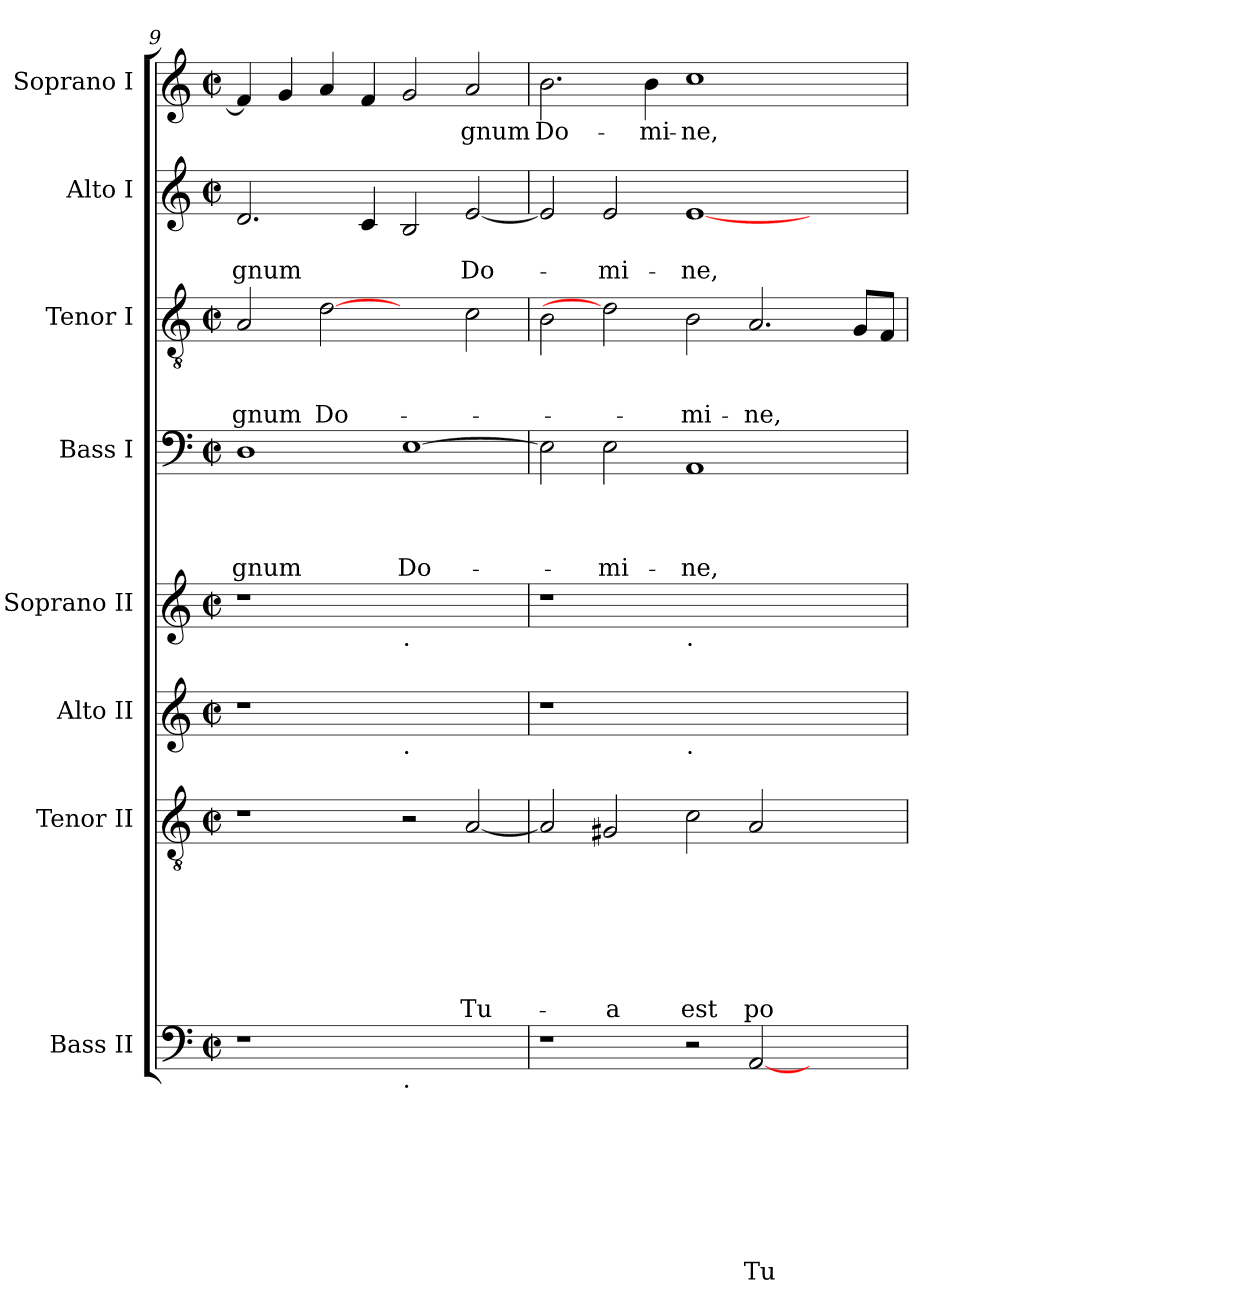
**kern	**text	**text	**text	**text	**text	**text	**text	**text	**kern	**text	**text	**text	**text	**text	**text	**text	**kern	**kern	**kern	**text	**text	**text	**text	**kern	**text	**text	**text	**kern	**text	**text	**kern	**text
*part8	*part8	*part8	*part8	*part8	*part8	*part8	*part8	*part8	*part7	*part7	*part7	*part7	*part7	*part7	*part7	*part7	*part6	*part5	*part4	*part4	*part4	*part4	*part4	*part3	*part3	*part3	*part3	*part2	*part2	*part2	*part1	*part1
*staff8	*staff8	*staff8	*staff8	*staff8	*staff8	*staff8	*staff8	*staff8	*staff7	*staff7	*staff7	*staff7	*staff7	*staff7	*staff7	*staff7	*staff6	*staff5	*staff4	*staff4	*staff4	*staff4	*staff4	*staff3	*staff3	*staff3	*staff3	*staff2	*staff2	*staff2	*staff1	*staff1
*I"Bass II	*	*	*	*	*	*	*	*	*I"Tenor II	*	*	*	*	*	*	*	*I"Alto II	*I"Soprano II	*I"Bass I	*	*	*	*	*I"Tenor I	*	*	*	*I"Alto I	*	*	*I"Soprano I	*
!!LO:LB:g=z
*clefF4	*	*	*	*	*	*	*	*	*clefGv2	*	*	*	*	*	*	*	*clefG2	*clefG2	*clefF4	*	*	*	*	*clefGv2	*	*	*	*clefG2	*	*	*clefG2	*
*k[]	*	*	*	*	*	*	*	*	*k[]	*	*	*	*	*	*	*	*k[]	*k[]	*k[]	*	*	*	*	*k[]	*	*	*	*k[]	*	*	*k[]	*
*C:	*	*	*	*	*	*	*	*	*C:	*	*	*	*	*	*	*	*C:	*C:	*C:	*	*	*	*	*C:	*	*	*	*C:	*	*	*C:	*
*M2/2	*	*	*	*	*	*	*	*	*M2/2	*	*	*	*	*	*	*	*M2/2	*M2/2	*M2/2	*	*	*	*	*M2/2	*	*	*	*M2/2	*	*	*M2/2	*
*met(c|)	*	*	*	*	*	*	*	*	*met(c|)	*	*	*	*	*	*	*	*met(c|)	*met(c|)	*met(c|)	*	*	*	*	*met(c|)	*	*	*	*met(c|)	*	*	*met(c|)	*
=9	=9	=9	=9	=9	=9	=9	=9	=9	=9	=9	=9	=9	=9	=9	=9	=9	=9	=9	=9	=9	=9	=9	=9	=9	=9	=9	=9	=9	=9	=9	=9	=9
!	!	!	!	!	!	!	!	!	!	!	!	!	!	!	!	!	!	!	!	!	!	!	!LO:LY:b	!	!	!	!LO:LY:b	!	!	!LO:LY:b	!	!
1r	.	.	.	.	.	.	.	.	1r	.	.	.	.	.	.	.	1r	1r	1D	.	.	.	-gnum	2A/	.	.	-gnum	2.d/	.	-gnum	4f/]	.
.	.	.	.	.	.	.	.	.	.	.	.	.	.	.	.	.	.	.	.	.	.	.	.	.	.	.	.	.	.	.	4g/	.
!	!	!	!	!	!	!	!	!	!	!	!	!	!	!	!	!	!	!	!	!	!	!	!	!	!	!	!LO:LY:b	!	!	!	!	!
.	.	.	.	.	.	.	.	.	.	.	.	.	.	.	.	.	.	.	.	.	.	.	.	[2d	.	.	Do-	.	.	.	4a/	.
.	.	.	.	.	.	.	.	.	.	.	.	.	.	.	.	.	.	.	.	.	.	.	.	.	.	.	.	4c/	.	.	4f/	.
!	!	!	!	!	!	!	!	!	!	!	!	!	!	!	!	!	!	!LO:TX:b:t=.	!	!	!	!	!	!	!	!	!	!	!	!	!	!
!	!	!	!	!	!	!	!	!	!	!	!	!	!	!	!	!	!LO:TX:b:t=.	!	!	!	!	!	!	!	!	!	!	!	!	!	!	!
!LO:TX:b:t=.	!	!	!	!	!	!	!	!	!	!	!	!	!	!	!	!	!	!	!	!	!	!	!	!	!	!	!	!	!	!	!	!
!	!	!	!	!	!	!	!	!	!	!	!	!	!	!	!	!	!	!	!	!	!	!	!LO:LY:b	!	!	!	!	!	!	!	!	!
1ryy	.	.	.	.	.	.	.	.	2r	.	.	.	.	.	.	.	1ryy	1ryy	[>1E	.	.	.	Do-	2ryy	.	.	.	2B/	.	.	2g/	.
!	!	!	!	!	!	!	!	!	!	!	!	!	!	!	!	!LO:LY:b	!	!	!	!	!	!	!	!	!	!	!	!	!	!LO:LY:b	!	!LO:LY:b
.	.	.	.	.	.	.	.	.	[<2A/	.	.	.	.	.	.	Tu-	.	.	.	.	.	.	.	2c\	.	.	.	[<2e/	.	Do-	2a/	-gnum
=10	=10	=10	=10	=10	=10	=10	=10	=10	=10	=10	=10	=10	=10	=10	=10	=10	=10	=10	=10	=10	=10	=10	=10	=10	=10	=10	=10	=10	=10	=10	=10	=10
!	!	!	!	!	!	!	!	!	!	!	!	!	!	!	!	!	!	!	!	!	!	!	!	!	!	!	!	!	!	!	!	!LO:LY:b
1r	.	.	.	.	.	.	.	.	2A/]	.	.	.	.	.	.	.	1r	1r	2E\]	.	.	.	.	2B\	.	.	.	2e/]	.	.	2.b\	Do-
!	!	!	!	!	!	!	!	!	!	!	!	!	!	!	!	!LO:LY:b	!	!	!	!	!	!	!LO:LY:b	!	!	!	!	!	!	!LO:LY:b	!	!
.	.	.	.	.	.	.	.	.	2G#X/	.	.	.	.	.	.	-a	.	.	2E\	.	.	.	-mi-	2d]	.	.	.	2e/	.	-mi-	.	.
!	!	!	!	!	!	!	!	!	!	!	!	!	!	!	!	!	!	!	!	!	!	!	!	!	!	!	!	!	!	!	!	!LO:LY:b
.	.	.	.	.	.	.	.	.	.	.	.	.	.	.	.	.	.	.	.	.	.	.	.	.	.	.	.	.	.	.	4b\	-mi-
!	!	!	!	!	!	!	!	!	!	!	!	!	!	!	!	!	!	!LO:TX:b:t=.	!	!	!	!	!	!	!	!	!	!	!	!	!	!
!	!	!	!	!	!	!	!	!	!	!	!	!	!	!	!	!	!LO:TX:b:t=.	!	!	!	!	!	!	!	!	!	!	!	!	!	!	!
!	!	!	!	!	!	!	!	!	!	!	!	!	!	!	!	!LO:LY:b	!	!	!	!	!	!	!LO:LY:b	!	!	!	!LO:LY:b	!	!	!LO:LY:b	!	!LO:LY:b
2r	.	.	.	.	.	.	.	.	2c\	.	.	.	.	.	.	est	1.ryy	1.ryy	1AA	.	.	.	-ne,	2B\	.	.	-mi-	[<1e	.	-ne,	1cc	-ne,
!	!	!	!	!	!	!	!	!LO:LY:b	!	!	!	!	!	!	!	!LO:LY:b	!	!	!	!	!	!	!	!	!	!	!LO:LY:b	!	!	!	!	!
[<2AA/	.	.	.	.	.	.	.	Tu-	2A/	.	.	.	.	.	.	po-	.	.	.	.	.	.	.	2.A/	.	.	-ne,	.	.	.	.	.
2ryy	.	.	.	.	.	.	.	.	2ryy	.	.	.	.	.	.	.	.	.	2ryy	.	.	.	.	.	.	.	.	2ryy	.	.	2ryy	.
.	.	.	.	.	.	.	.	.	.	.	.	.	.	.	.	.	.	.	.	.	.	.	.	8G/L	.	.	.	.	.	.	.	.
.	.	.	.	.	.	.	.	.	.	.	.	.	.	.	.	.	.	.	.	.	.	.	.	8F/J	.	.	.	.	.	.	.	.
=	=	=	=	=	=	=	=	=	=	=	=	=	=	=	=	=	=	=	=	=	=	=	=	=	=	=	=	=	=	=	=	=
*-	*-	*-	*-	*-	*-	*-	*-	*-	*-	*-	*-	*-	*-	*-	*-	*-	*-	*-	*-	*-	*-	*-	*-	*-	*-	*-	*-	*-	*-	*-	*-	*-
